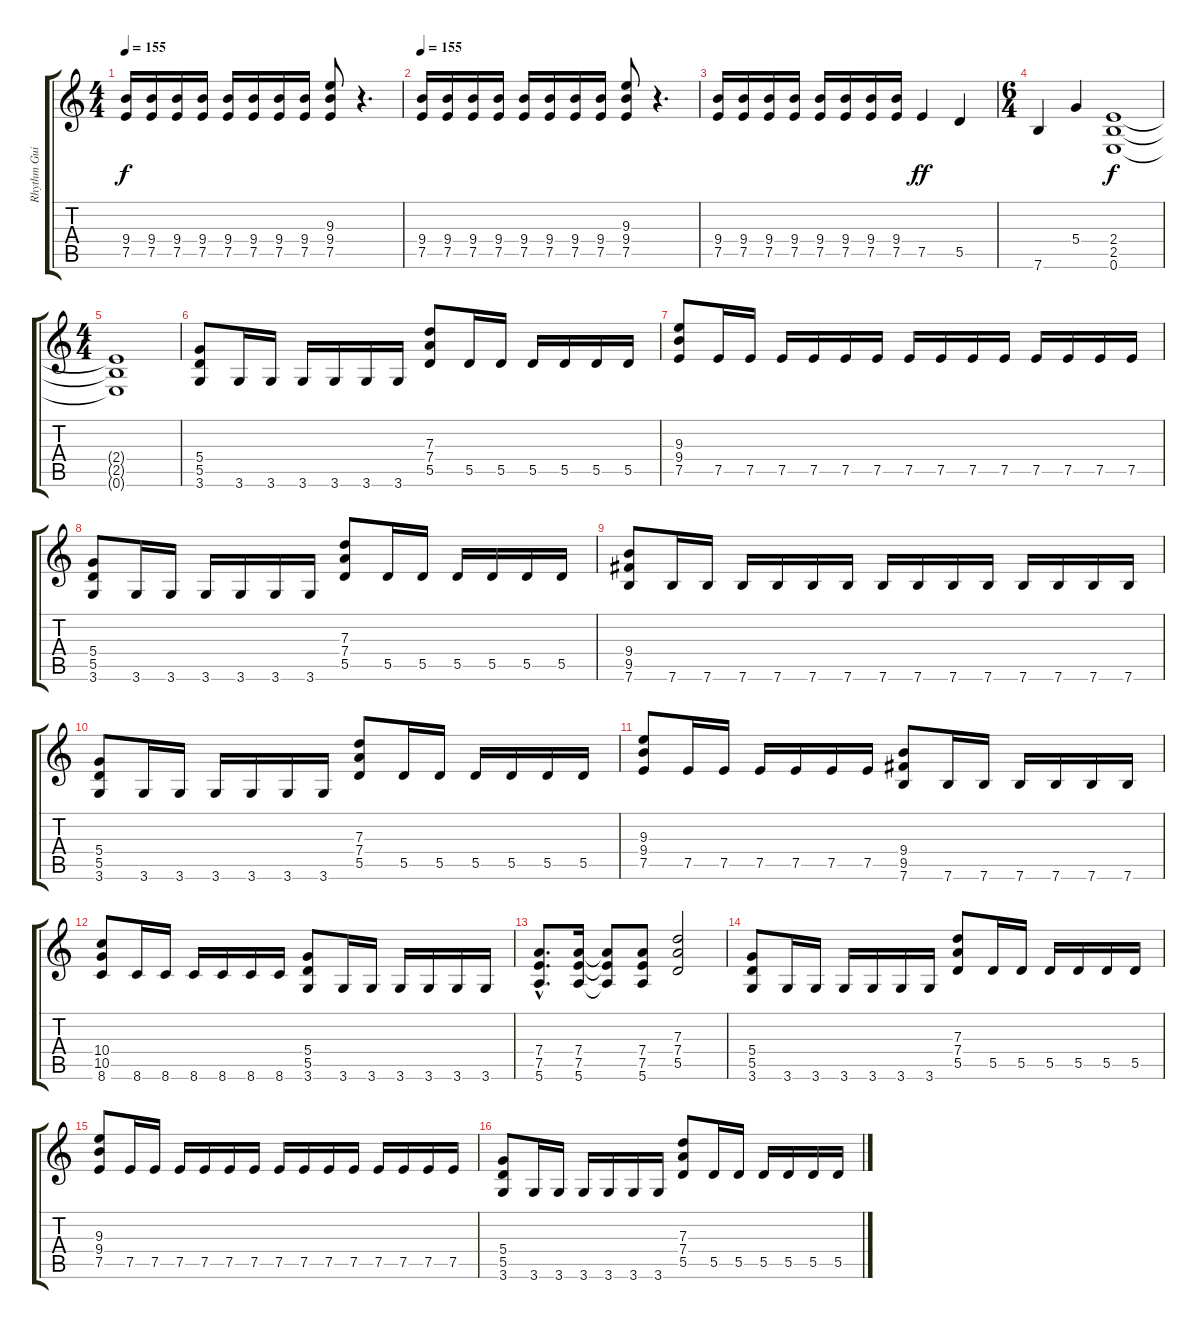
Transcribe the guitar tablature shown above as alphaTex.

\track ("Rhythm Guitar" "Rhythm Gui") {instrument distortionguitar}
\staff {score tabs}
\tuning (E4 B3 G3 D3 A2 E2) {hide}
\ts (4 4)
\tempo 155
\clef g2
\ks c
(9.4 7.5).16{dy f instrument distortionguitar} (9.4 7.5).16 (9.4 7.5).16 (9.4 7.5).16 (9.4 7.5).16 (9.4 7.5).16 (9.4 7.5).16 (9.4 7.5).16 (9.3 9.4 7.5).8 r.4{d} |
\tempo 155
(9.4 7.5).16 (9.4 7.5).16 (9.4 7.5).16 (9.4 7.5).16 (9.4 7.5).16 (9.4 7.5).16 (9.4 7.5).16 (9.4 7.5).16 (9.3 9.4 7.5).8 r.4{d} |
(9.4 7.5).16 (9.4 7.5).16 (9.4 7.5).16 (9.4 7.5).16 (9.4 7.5).16 (9.4 7.5).16 (9.4 7.5).16 (9.4 7.5).16 7.5.4{dy ff} 5.5.4 |
\ts (6 4)
7.6.4 5.4.4 (2.4 2.5 0.6).1{dy f} |
\ts (4 4)
(2.4{t} 2.5{t} 0.6{t}).1 |
(5.4 5.5 3.6).8 3.6.16 3.6.16 3.6.16 3.6.16 3.6.16 3.6.16 (7.3 7.4 5.5).8 5.5.16 5.5.16 5.5.16 5.5.16 5.5.16 5.5.16 |
(9.3 9.4 7.5).8 7.5.16 7.5.16 7.5.16 7.5.16 7.5.16 7.5.16 7.5.16 7.5.16 7.5.16 7.5.16 7.5.16 7.5.16 7.5.16 7.5.16 |
(5.4 5.5 3.6).8 3.6.16 3.6.16 3.6.16 3.6.16 3.6.16 3.6.16 (7.3 7.4 5.5).8 5.5.16 5.5.16 5.5.16 5.5.16 5.5.16 5.5.16 |
(9.4 9.5 7.6).8 7.6.16 7.6.16 7.6.16 7.6.16 7.6.16 7.6.16 7.6.16 7.6.16 7.6.16 7.6.16 7.6.16 7.6.16 7.6.16 7.6.16 |
(5.4 5.5 3.6).8 3.6.16 3.6.16 3.6.16 3.6.16 3.6.16 3.6.16 (7.3 7.4 5.5).8 5.5.16 5.5.16 5.5.16 5.5.16 5.5.16 5.5.16 |
(9.3 9.4 7.5).8 7.5.16 7.5.16 7.5.16 7.5.16 7.5.16 7.5.16 (9.4 9.5 7.6).8 7.6.16 7.6.16 7.6.16 7.6.16 7.6.16 7.6.16 |
(10.4 10.5 8.6).8 8.6.16 8.6.16 8.6.16 8.6.16 8.6.16 8.6.16 (5.4 5.5 3.6).8 3.6.16 3.6.16 3.6.16 3.6.16 3.6.16 3.6.16 |
(7.4{hac} 7.5 5.6{hac}).8{d} (7.4 7.5 5.6).16 (7.4{t} 7.5{t} 5.6{t}).8 (7.4 7.5 5.6).8 (7.3 7.4 5.5).2 |
(5.4 5.5 3.6).8 3.6.16 3.6.16 3.6.16 3.6.16 3.6.16 3.6.16 (7.3 7.4 5.5).8 5.5.16 5.5.16 5.5.16 5.5.16 5.5.16 5.5.16 |
(9.3 9.4 7.5).8 7.5.16 7.5.16 7.5.16 7.5.16 7.5.16 7.5.16 7.5.16 7.5.16 7.5.16 7.5.16 7.5.16 7.5.16 7.5.16 7.5.16 |
(5.4 5.5 3.6).8 3.6.16 3.6.16 3.6.16 3.6.16 3.6.16 3.6.16 (7.3 7.4 5.5).8 5.5.16 5.5.16 5.5.16 5.5.16 5.5.16 5.5.16
